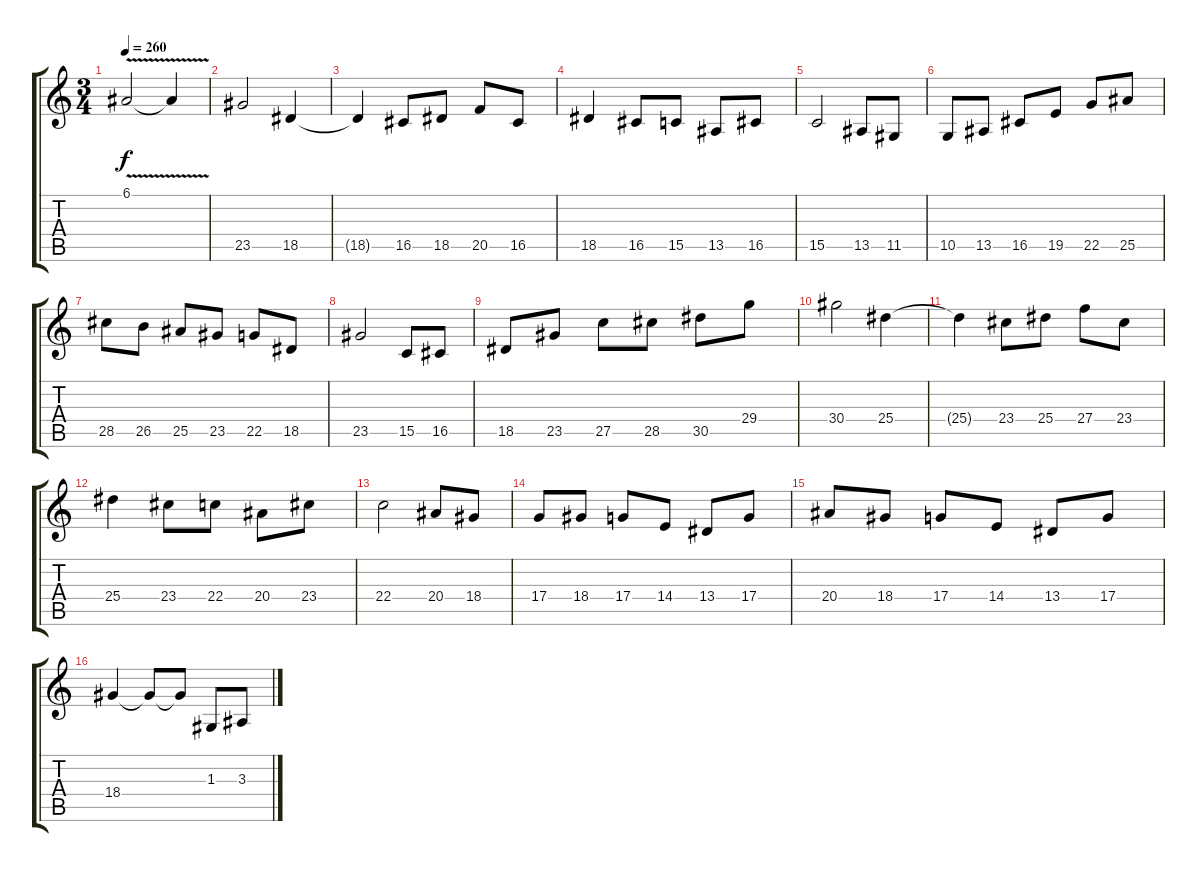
\track "" {instrument rockorgan}
\staff {score tabs}
\tuning (E4 B3 G3 D3 A2 E2) {hide}
\ts (3 4)
\tempo 260
\clef g2
\ks c
6.1{v}.2{dy f} 6.1{t}.4 |
23.5.2 18.5.4 |
18.5{t}.4 16.5.8 18.5.8 20.5.8 16.5.8 |
18.5.4 16.5.8 15.5.8 13.5.8 16.5.8 |
15.5.2 13.5.8 11.5.8 |
10.5.8 13.5.8 16.5.8 19.5.8 22.5.8 25.5.8 |
28.5.8 26.5.8 25.5.8 23.5.8 22.5.8 18.5.8 |
23.5.2 15.5.8 16.5.8 |
18.5.8 23.5.8 27.5.8 28.5.8 30.5.8 29.4.8 |
30.4.2 25.4.4 |
25.4{t}.4 23.4.8 25.4.8 27.4.8 23.4.8 |
25.4.4 23.4.8 22.4.8 20.4.8 23.4.8 |
22.4.2 20.4.8 18.4.8 |
17.4.8 18.4.8 17.4.8 14.4.8 13.4.8 17.4.8 |
20.4.8 18.4.8 17.4.8 14.4.8 13.4.8 17.4.8 |
18.4.4 18.4{t}.8 18.4{t}.8 1.3.8 3.3.8
